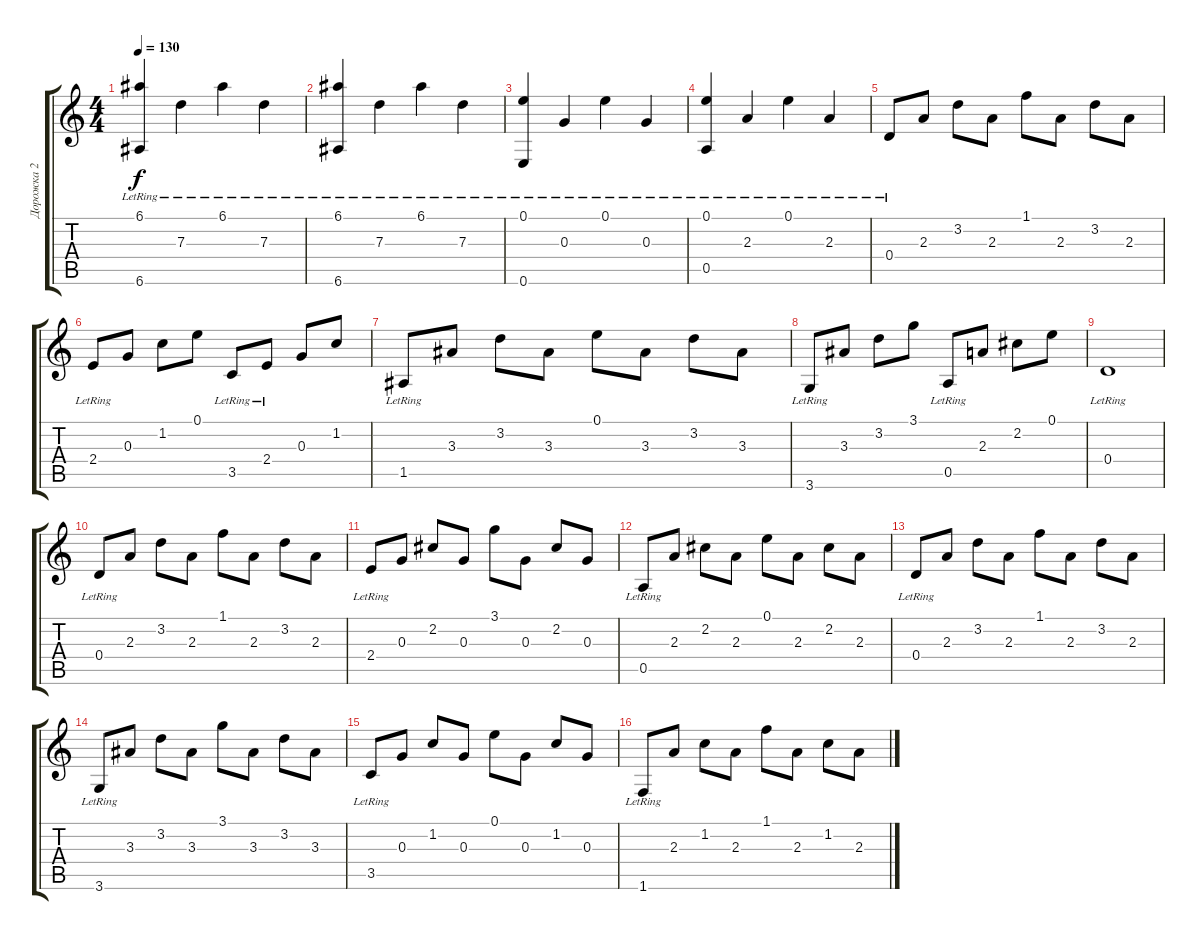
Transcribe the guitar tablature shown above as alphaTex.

\track ("Дорожка 2" "Дорожка 2") {instrument acousticguitarsteel}
\staff {score tabs}
\tuning (E4 B3 G3 D3 A2 E2) {hide}
\ts (4 4)
\tempo 130
\clef g2
\ks c
(6.1{lr} 6.6{lr}).4{dy f} 7.3{lr}.4 6.1{lr}.4 7.3{lr}.4 |
(6.1{lr} 6.6{lr}).4 7.3{lr}.4 6.1{lr}.4 7.3{lr}.4 |
(0.1{lr} 0.6{lr}).4 0.3{lr}.4 0.1{lr}.4 0.3{lr}.4 |
(0.1{lr} 0.5{lr}).4 2.3{lr}.4 0.1{lr}.4 2.3{lr}.4 |
0.4{lr}.8 2.3.8 3.2.8 2.3.8 1.1.8 2.3.8 3.2.8 2.3.8 |
2.4{lr}.8 0.3.8 1.2.8 0.1.8 3.5{lr}.8 2.4{lr}.8 0.3.8 1.2.8 |
1.5{lr}.8 3.3.8 3.2.8 3.3.8 0.1.8 3.3.8 3.2.8 3.3.8 |
3.6{lr}.8 3.3.8 3.2.8 3.1.8 0.5{lr}.8 2.3.8 2.2.8 0.1.8 |
0.4{lr}.1 |
0.4{lr}.8 2.3.8 3.2.8 2.3.8 1.1.8 2.3.8 3.2.8 2.3.8 |
2.4{lr}.8 0.3.8 2.2.8 0.3.8 3.1.8 0.3.8 2.2.8 0.3.8 |
0.5{lr}.8 2.3.8 2.2.8 2.3.8 0.1.8 2.3.8 2.2.8 2.3.8 |
0.4{lr}.8 2.3.8 3.2.8 2.3.8 1.1.8 2.3.8 3.2.8 2.3.8 |
3.6{lr}.8 3.3.8 3.2.8 3.3.8 3.1.8 3.3.8 3.2.8 3.3.8 |
3.5{lr}.8 0.3.8 1.2.8 0.3.8 0.1.8 0.3.8 1.2.8 0.3.8 |
1.6{lr}.8 2.3.8 1.2.8 2.3.8 1.1.8 2.3.8 1.2.8 2.3.8
